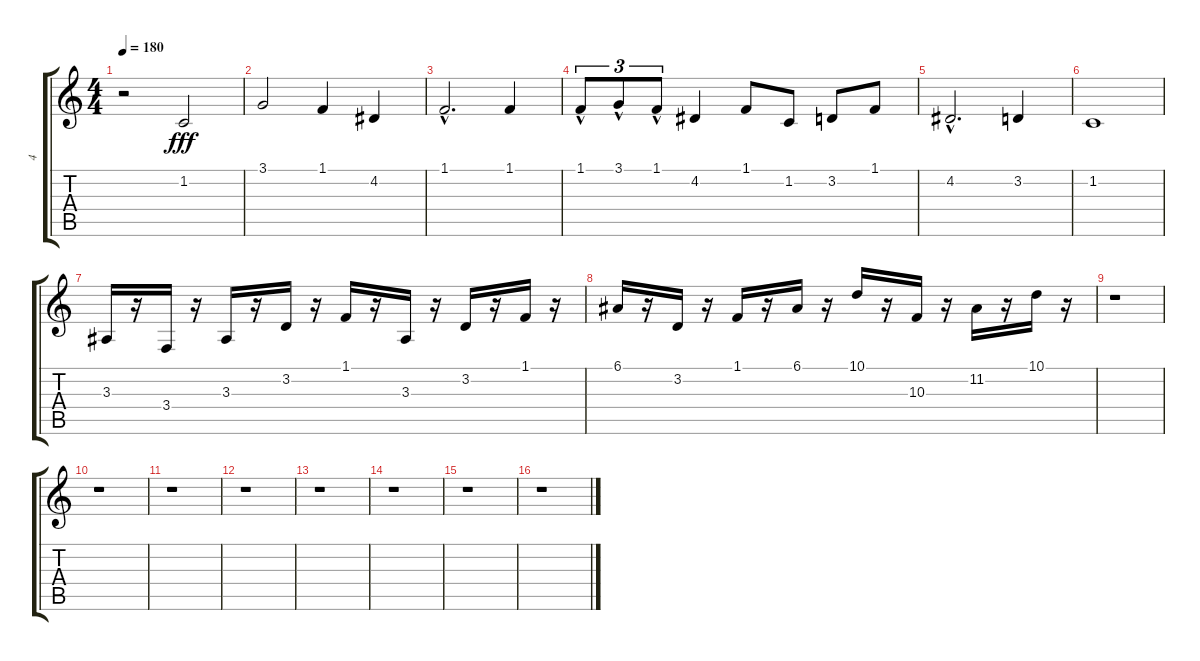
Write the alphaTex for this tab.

\track ("4" "4") {instrument trombone}
\staff {score tabs}
\tuning (E4 B3 G3 D3 A2 E2) {hide}
\ts (4 4)
\tempo 180
\clef g2
\ks c
r.2{dy f} 1.2.2{dy fff} |
3.1.2 1.1.4 4.2.4 |
1.1{hac}.2{d} 1.1.4 |
1.1{hac}.8{tu (3 2)} 3.1{hac}.8{tu (3 2)} 1.1{hac}.8{tu (3 2)} 4.2.4 1.1.8 1.2.8 3.2.8 1.1.8 |
4.2{hac}.2{d} 3.2.4 |
1.2.1 |
3.3.16 r.16 3.4.16 r.16 3.3.16 r.16 3.2.16 r.16 1.1.16 r.16 3.3.16 r.16 3.2.16 r.16 1.1.16 r.16 |
6.1.16 r.16 3.2.16 r.16 1.1.16 r.16 6.1.16 r.16 10.1.16 r.16 10.3.16 r.16 11.2.16 r.16 10.1.16 r.16 |
r.1 |
r.1 |
r.1 |
r.1 |
r.1 |
r.1 |
r.1 |
r.1
